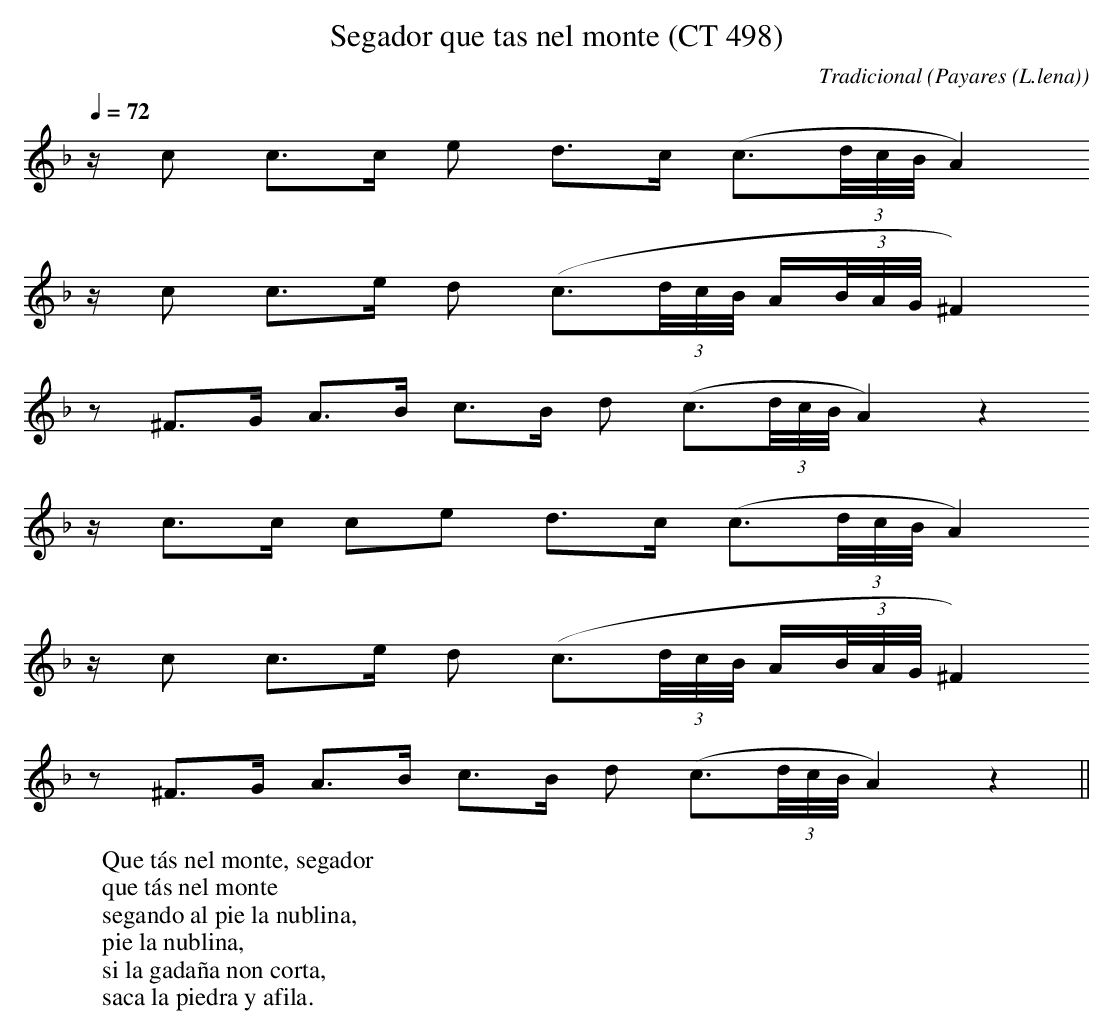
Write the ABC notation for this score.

X:1
T:Segador que tas nel monte (CT 498)
C:Tradicional
O:Payares (L.lena)
M:Llibre
L:1/8
Q:1/4=72
W:Que tás nel monte, segador
W:que tás nel monte
W:segando al pie la nublina,
W:pie la nublina,
W:si la gadaña non corta,
W:saca la piedra y afila.
K:F
z/ c c>c e d>c (c3/2(3d/4c/4B/4 A2)
z/ c c>e d (c3/2(3d/4c/4B/4 A/(3B/4A/4G/4 ^F2)
z ^F>G A>B c>B d (c3/2(3d/4c/4B/4 A2) z2
z/ c>c ce d>c (c3/2(3d/4c/4B/4 A2)
z/ c c>e d (c3/2(3d/4c/4B/4 A/(3B/4A/4G/4 ^F2)
z ^F>G A>B c>B d (c3/2(3d/4c/4B/4 A2) z2 ||
